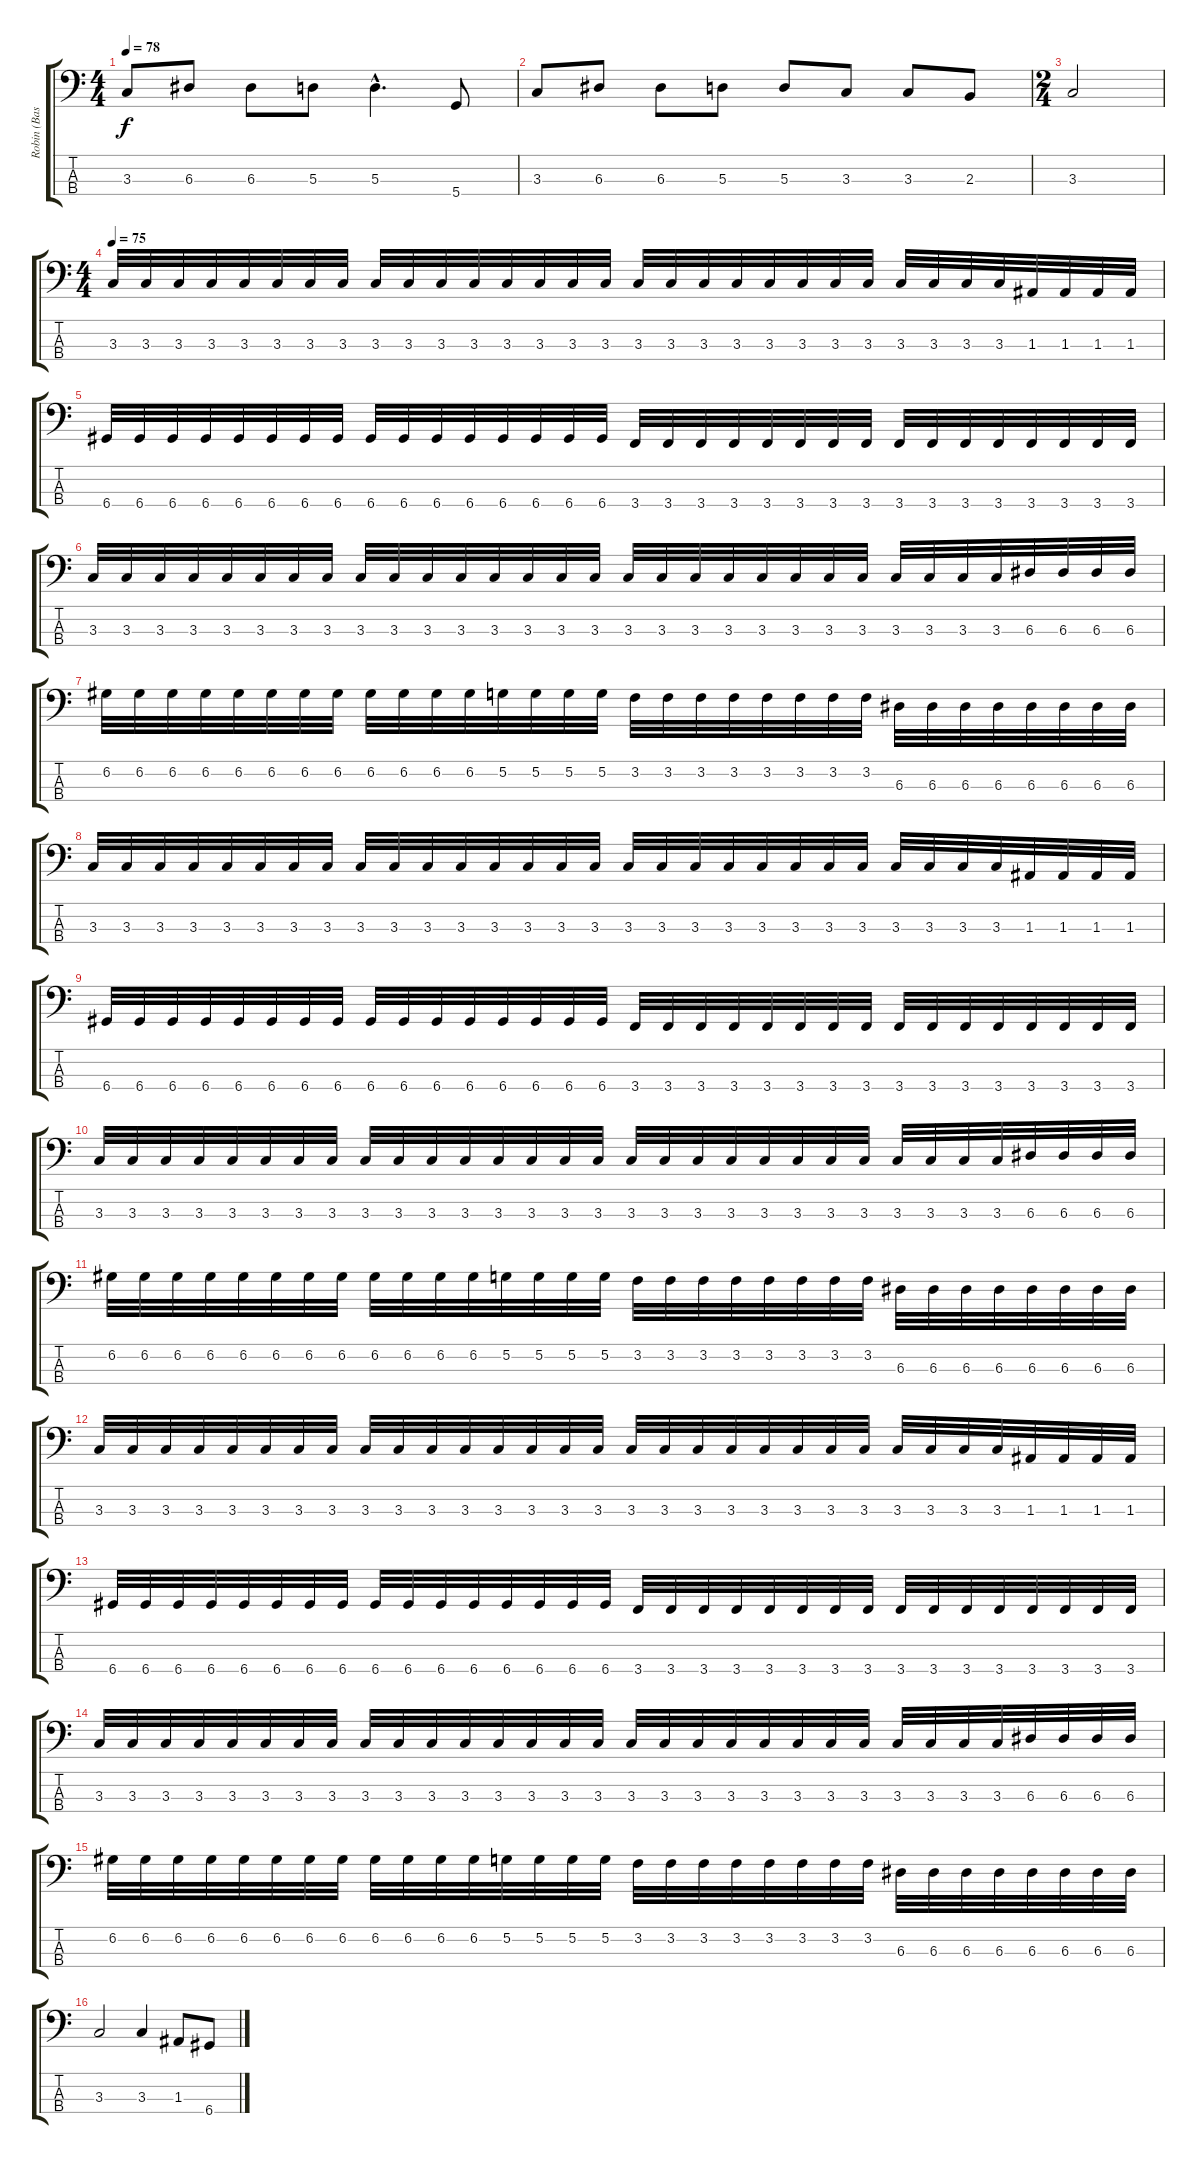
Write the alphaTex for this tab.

\track ("Robin (Bass)" "Robin (Bas") {instrument electricbassfinger}
\staff {score tabs}
\tuning (G2 D2 A1 D1) {hide}
\ts (4 4)
\tempo 78
\clef f4
\ks c
3.3.8{dy f} 6.3.8 6.3.8 5.3.8 5.3{hac}.4{d} 5.4.8 |
3.3.8 6.3.8 6.3.8 5.3.8 5.3.8 3.3.8 3.3.8 2.3.8 |
\ts (2 4)
3.3.2 |
\ts (4 4)
\tempo 75
3.3.32 3.3.32 3.3.32 3.3.32 3.3.32 3.3.32 3.3.32 3.3.32 3.3.32 3.3.32 3.3.32 3.3.32 3.3.32 3.3.32 3.3.32 3.3.32 3.3.32 3.3.32 3.3.32 3.3.32 3.3.32 3.3.32 3.3.32 3.3.32 3.3.32 3.3.32 3.3.32 3.3.32 1.3.32 1.3.32 1.3.32 1.3.32 |
6.4.32 6.4.32 6.4.32 6.4.32 6.4.32 6.4.32 6.4.32 6.4.32 6.4.32 6.4.32 6.4.32 6.4.32 6.4.32 6.4.32 6.4.32 6.4.32 3.4.32 3.4.32 3.4.32 3.4.32 3.4.32 3.4.32 3.4.32 3.4.32 3.4.32 3.4.32 3.4.32 3.4.32 3.4.32 3.4.32 3.4.32 3.4.32 |
3.3.32 3.3.32 3.3.32 3.3.32 3.3.32 3.3.32 3.3.32 3.3.32 3.3.32 3.3.32 3.3.32 3.3.32 3.3.32 3.3.32 3.3.32 3.3.32 3.3.32 3.3.32 3.3.32 3.3.32 3.3.32 3.3.32 3.3.32 3.3.32 3.3.32 3.3.32 3.3.32 3.3.32 6.3.32 6.3.32 6.3.32 6.3.32 |
6.2.32 6.2.32 6.2.32 6.2.32 6.2.32 6.2.32 6.2.32 6.2.32 6.2.32 6.2.32 6.2.32 6.2.32 5.2.32 5.2.32 5.2.32 5.2.32 3.2.32 3.2.32 3.2.32 3.2.32 3.2.32 3.2.32 3.2.32 3.2.32 6.3.32 6.3.32 6.3.32 6.3.32 6.3.32 6.3.32 6.3.32 6.3.32 |
3.3.32 3.3.32 3.3.32 3.3.32 3.3.32 3.3.32 3.3.32 3.3.32 3.3.32 3.3.32 3.3.32 3.3.32 3.3.32 3.3.32 3.3.32 3.3.32 3.3.32 3.3.32 3.3.32 3.3.32 3.3.32 3.3.32 3.3.32 3.3.32 3.3.32 3.3.32 3.3.32 3.3.32 1.3.32 1.3.32 1.3.32 1.3.32 |
6.4.32 6.4.32 6.4.32 6.4.32 6.4.32 6.4.32 6.4.32 6.4.32 6.4.32 6.4.32 6.4.32 6.4.32 6.4.32 6.4.32 6.4.32 6.4.32 3.4.32 3.4.32 3.4.32 3.4.32 3.4.32 3.4.32 3.4.32 3.4.32 3.4.32 3.4.32 3.4.32 3.4.32 3.4.32 3.4.32 3.4.32 3.4.32 |
3.3.32 3.3.32 3.3.32 3.3.32 3.3.32 3.3.32 3.3.32 3.3.32 3.3.32 3.3.32 3.3.32 3.3.32 3.3.32 3.3.32 3.3.32 3.3.32 3.3.32 3.3.32 3.3.32 3.3.32 3.3.32 3.3.32 3.3.32 3.3.32 3.3.32 3.3.32 3.3.32 3.3.32 6.3.32 6.3.32 6.3.32 6.3.32 |
6.2.32 6.2.32 6.2.32 6.2.32 6.2.32 6.2.32 6.2.32 6.2.32 6.2.32 6.2.32 6.2.32 6.2.32 5.2.32 5.2.32 5.2.32 5.2.32 3.2.32 3.2.32 3.2.32 3.2.32 3.2.32 3.2.32 3.2.32 3.2.32 6.3.32 6.3.32 6.3.32 6.3.32 6.3.32 6.3.32 6.3.32 6.3.32 |
3.3.32 3.3.32 3.3.32 3.3.32 3.3.32 3.3.32 3.3.32 3.3.32 3.3.32 3.3.32 3.3.32 3.3.32 3.3.32 3.3.32 3.3.32 3.3.32 3.3.32 3.3.32 3.3.32 3.3.32 3.3.32 3.3.32 3.3.32 3.3.32 3.3.32 3.3.32 3.3.32 3.3.32 1.3.32 1.3.32 1.3.32 1.3.32 |
6.4.32 6.4.32 6.4.32 6.4.32 6.4.32 6.4.32 6.4.32 6.4.32 6.4.32 6.4.32 6.4.32 6.4.32 6.4.32 6.4.32 6.4.32 6.4.32 3.4.32 3.4.32 3.4.32 3.4.32 3.4.32 3.4.32 3.4.32 3.4.32 3.4.32 3.4.32 3.4.32 3.4.32 3.4.32 3.4.32 3.4.32 3.4.32 |
3.3.32 3.3.32 3.3.32 3.3.32 3.3.32 3.3.32 3.3.32 3.3.32 3.3.32 3.3.32 3.3.32 3.3.32 3.3.32 3.3.32 3.3.32 3.3.32 3.3.32 3.3.32 3.3.32 3.3.32 3.3.32 3.3.32 3.3.32 3.3.32 3.3.32 3.3.32 3.3.32 3.3.32 6.3.32 6.3.32 6.3.32 6.3.32 |
6.2.32 6.2.32 6.2.32 6.2.32 6.2.32 6.2.32 6.2.32 6.2.32 6.2.32 6.2.32 6.2.32 6.2.32 5.2.32 5.2.32 5.2.32 5.2.32 3.2.32 3.2.32 3.2.32 3.2.32 3.2.32 3.2.32 3.2.32 3.2.32 6.3.32 6.3.32 6.3.32 6.3.32 6.3.32 6.3.32 6.3.32 6.3.32 |
3.3.2 3.3.4 1.3.8 6.4.8
